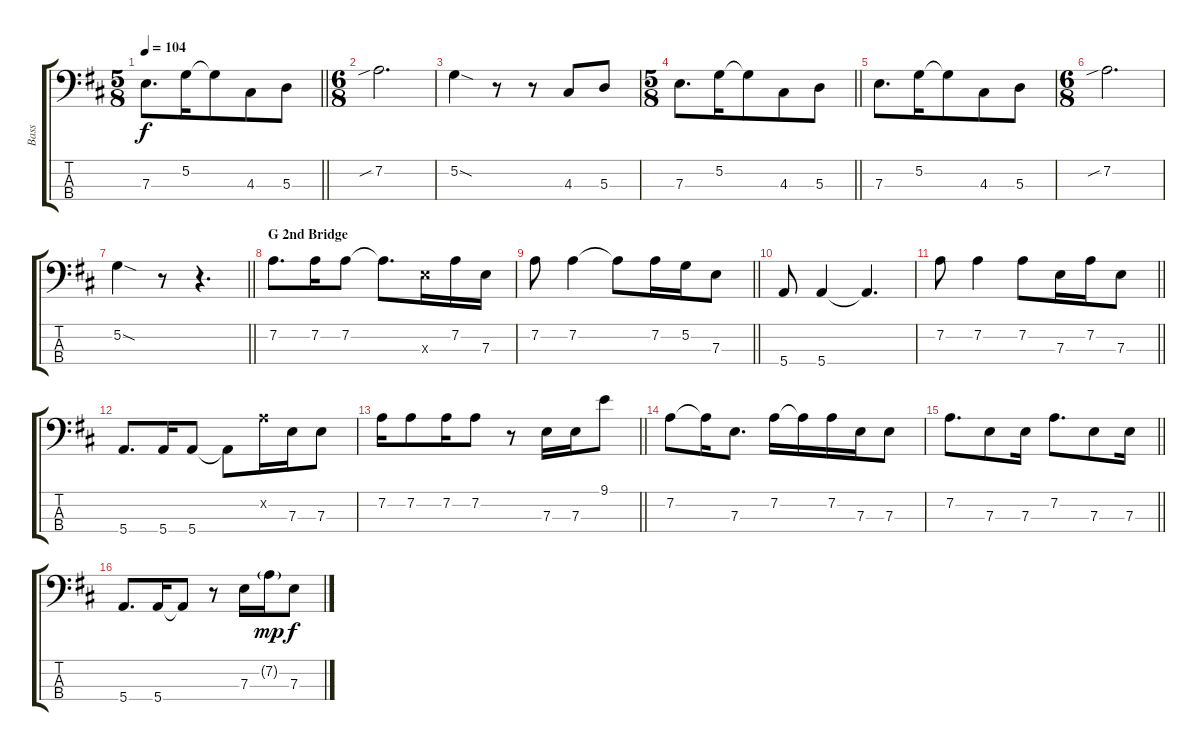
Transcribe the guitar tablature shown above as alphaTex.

\track ("Bass" "Bass") {instrument electricbassfinger}
\staff {score tabs}
\tuning (G2 D2 A1 E1) {hide}
\ts (5 8)
\tempo 104
\clef f4
\barLineRight lightlight
\ks d
7.3.8{d dy f beam merge} 5.2.16 5.2{t}.8{beam merge} 4.3.8{beam merge} 5.3.8 |
\ts (6 8)
7.2{sib}.2{d} |
5.2{sod}.4 r.8 r.8 4.3.8 5.3.8 |
\ts (5 8)
\barLineRight lightlight
7.3.8{d beam merge} 5.2.16 5.2{t}.8{beam merge} 4.3.8{beam merge} 5.3.8 |
7.3.8{d beam merge} 5.2.16 5.2{t}.8{beam merge} 4.3.8{beam merge} 5.3.8 |
\ts (6 8)
7.2{sib}.2{d} |
\barLineRight lightlight
5.2{sod}.4 r.8 r.4{d} |
\section ("" "G 2nd Bridge")
7.2.8{d} 7.2.16 7.2.8 7.2{t}.8{d} 7.3{x}.16 7.2.16 7.3.16 |
\barLineRight lightlight
7.2.8 7.2.4 7.2{t}.8 7.2.16 5.2.16 7.3.8 |
5.4.8 5.4.4 5.4{t}.4{d} |
\barLineRight lightlight
7.2.8 7.2.4 7.2.8 7.3.16 7.2.16 7.3.8 |
5.4.8{d} 5.4.16 5.4.8 5.4{t}.8 7.2{x}.16 7.3.16 7.3.8 |
\barLineRight lightlight
7.2.16 7.2.8 7.2.16 7.2.8 r.8 7.3.16 7.3.16 9.1.8 |
7.2.8 7.2{t}.16 7.3.8{d} 7.2.16 7.2{t}.16 7.2.16 7.3.16 7.3.8 |
\barLineRight lightlight
7.2.8{d} 7.3.8 7.3.16 7.2.8{d beam merge} 7.3.8{beam merge} 7.3.16 |
5.4.8{d} 5.4.16 5.4{t}.8 r.8 7.3.16 7.2{g}.16{dy mp} 7.3.8{dy f}
